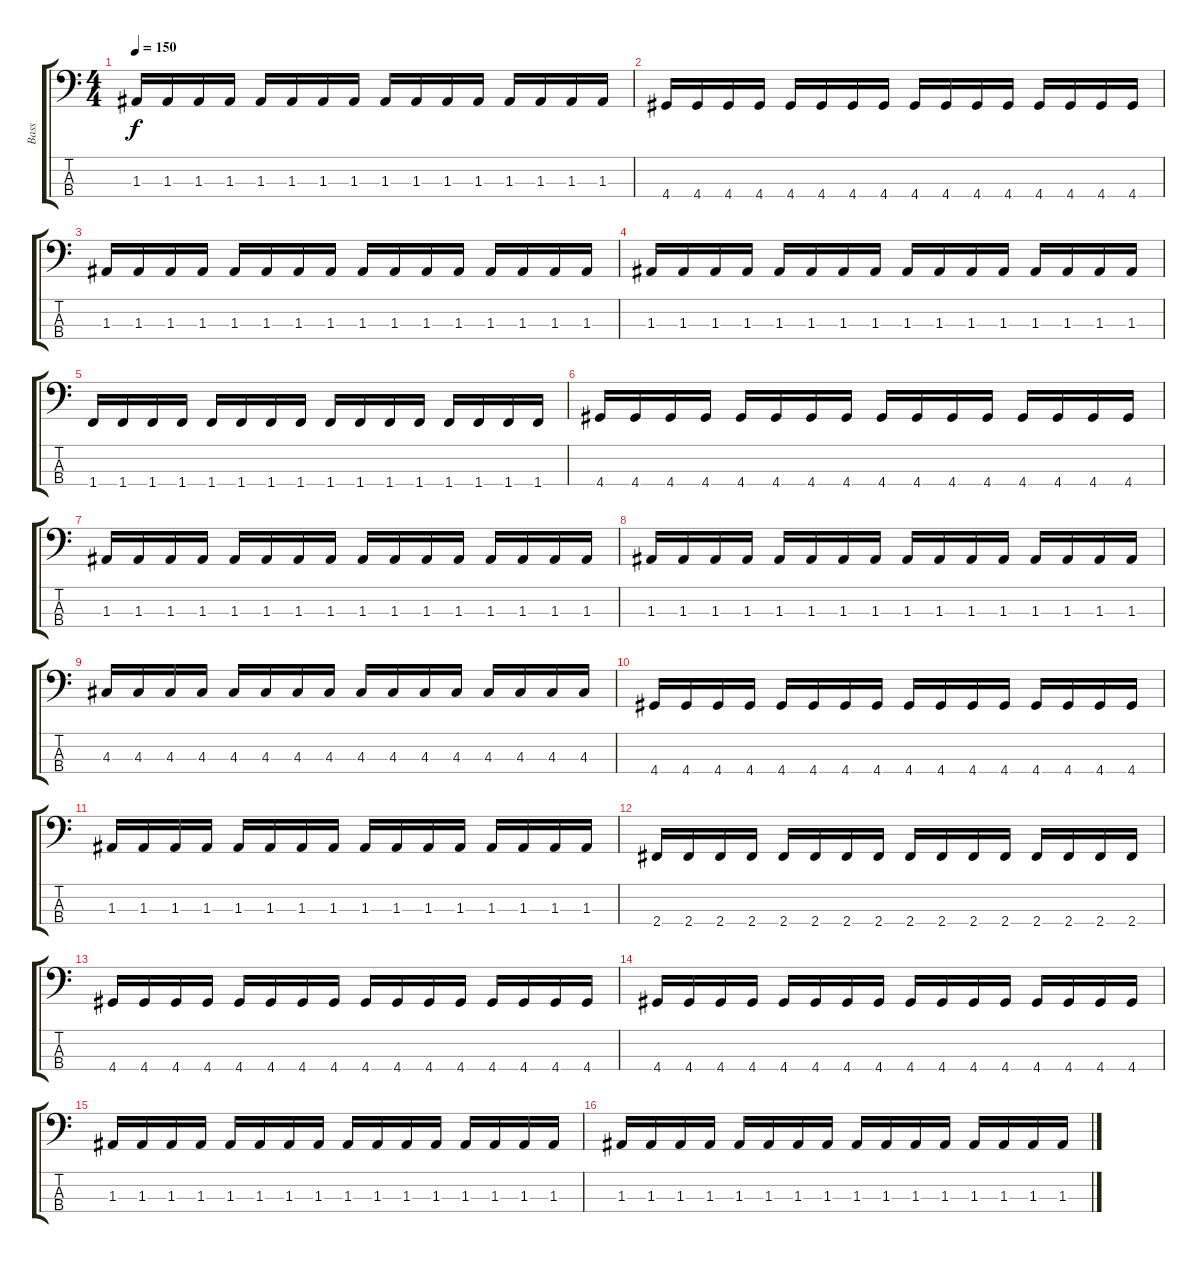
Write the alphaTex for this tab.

\track ("Bass" "Bass") {instrument electricbassfinger}
\staff {score tabs}
\tuning (G2 D2 A1 E1) {hide}
\ts (4 4)
\tempo 150
\clef f4
\ks c
1.3.16{dy f} 1.3.16 1.3.16 1.3.16 1.3.16 1.3.16 1.3.16 1.3.16 1.3.16 1.3.16 1.3.16 1.3.16 1.3.16 1.3.16 1.3.16 1.3.16 |
4.4.16 4.4.16 4.4.16 4.4.16 4.4.16 4.4.16 4.4.16 4.4.16 4.4.16 4.4.16 4.4.16 4.4.16 4.4.16 4.4.16 4.4.16 4.4.16 |
1.3.16 1.3.16 1.3.16 1.3.16 1.3.16 1.3.16 1.3.16 1.3.16 1.3.16 1.3.16 1.3.16 1.3.16 1.3.16 1.3.16 1.3.16 1.3.16 |
1.3.16 1.3.16 1.3.16 1.3.16 1.3.16 1.3.16 1.3.16 1.3.16 1.3.16 1.3.16 1.3.16 1.3.16 1.3.16 1.3.16 1.3.16 1.3.16 |
1.4.16 1.4.16 1.4.16 1.4.16 1.4.16 1.4.16 1.4.16 1.4.16 1.4.16 1.4.16 1.4.16 1.4.16 1.4.16 1.4.16 1.4.16 1.4.16 |
4.4.16 4.4.16 4.4.16 4.4.16 4.4.16 4.4.16 4.4.16 4.4.16 4.4.16 4.4.16 4.4.16 4.4.16 4.4.16 4.4.16 4.4.16 4.4.16 |
1.3.16 1.3.16 1.3.16 1.3.16 1.3.16 1.3.16 1.3.16 1.3.16 1.3.16 1.3.16 1.3.16 1.3.16 1.3.16 1.3.16 1.3.16 1.3.16 |
1.3.16 1.3.16 1.3.16 1.3.16 1.3.16 1.3.16 1.3.16 1.3.16 1.3.16 1.3.16 1.3.16 1.3.16 1.3.16 1.3.16 1.3.16 1.3.16 |
4.3.16 4.3.16 4.3.16 4.3.16 4.3.16 4.3.16 4.3.16 4.3.16 4.3.16 4.3.16 4.3.16 4.3.16 4.3.16 4.3.16 4.3.16 4.3.16 |
4.4.16 4.4.16 4.4.16 4.4.16 4.4.16 4.4.16 4.4.16 4.4.16 4.4.16 4.4.16 4.4.16 4.4.16 4.4.16 4.4.16 4.4.16 4.4.16 |
1.3.16 1.3.16 1.3.16 1.3.16 1.3.16 1.3.16 1.3.16 1.3.16 1.3.16 1.3.16 1.3.16 1.3.16 1.3.16 1.3.16 1.3.16 1.3.16 |
2.4.16 2.4.16 2.4.16 2.4.16 2.4.16 2.4.16 2.4.16 2.4.16 2.4.16 2.4.16 2.4.16 2.4.16 2.4.16 2.4.16 2.4.16 2.4.16 |
4.4.16 4.4.16 4.4.16 4.4.16 4.4.16 4.4.16 4.4.16 4.4.16 4.4.16 4.4.16 4.4.16 4.4.16 4.4.16 4.4.16 4.4.16 4.4.16 |
4.4.16 4.4.16 4.4.16 4.4.16 4.4.16 4.4.16 4.4.16 4.4.16 4.4.16 4.4.16 4.4.16 4.4.16 4.4.16 4.4.16 4.4.16 4.4.16 |
1.3.16 1.3.16 1.3.16 1.3.16 1.3.16 1.3.16 1.3.16 1.3.16 1.3.16 1.3.16 1.3.16 1.3.16 1.3.16 1.3.16 1.3.16 1.3.16 |
1.3.16 1.3.16 1.3.16 1.3.16 1.3.16 1.3.16 1.3.16 1.3.16 1.3.16 1.3.16 1.3.16 1.3.16 1.3.16 1.3.16 1.3.16 1.3.16
